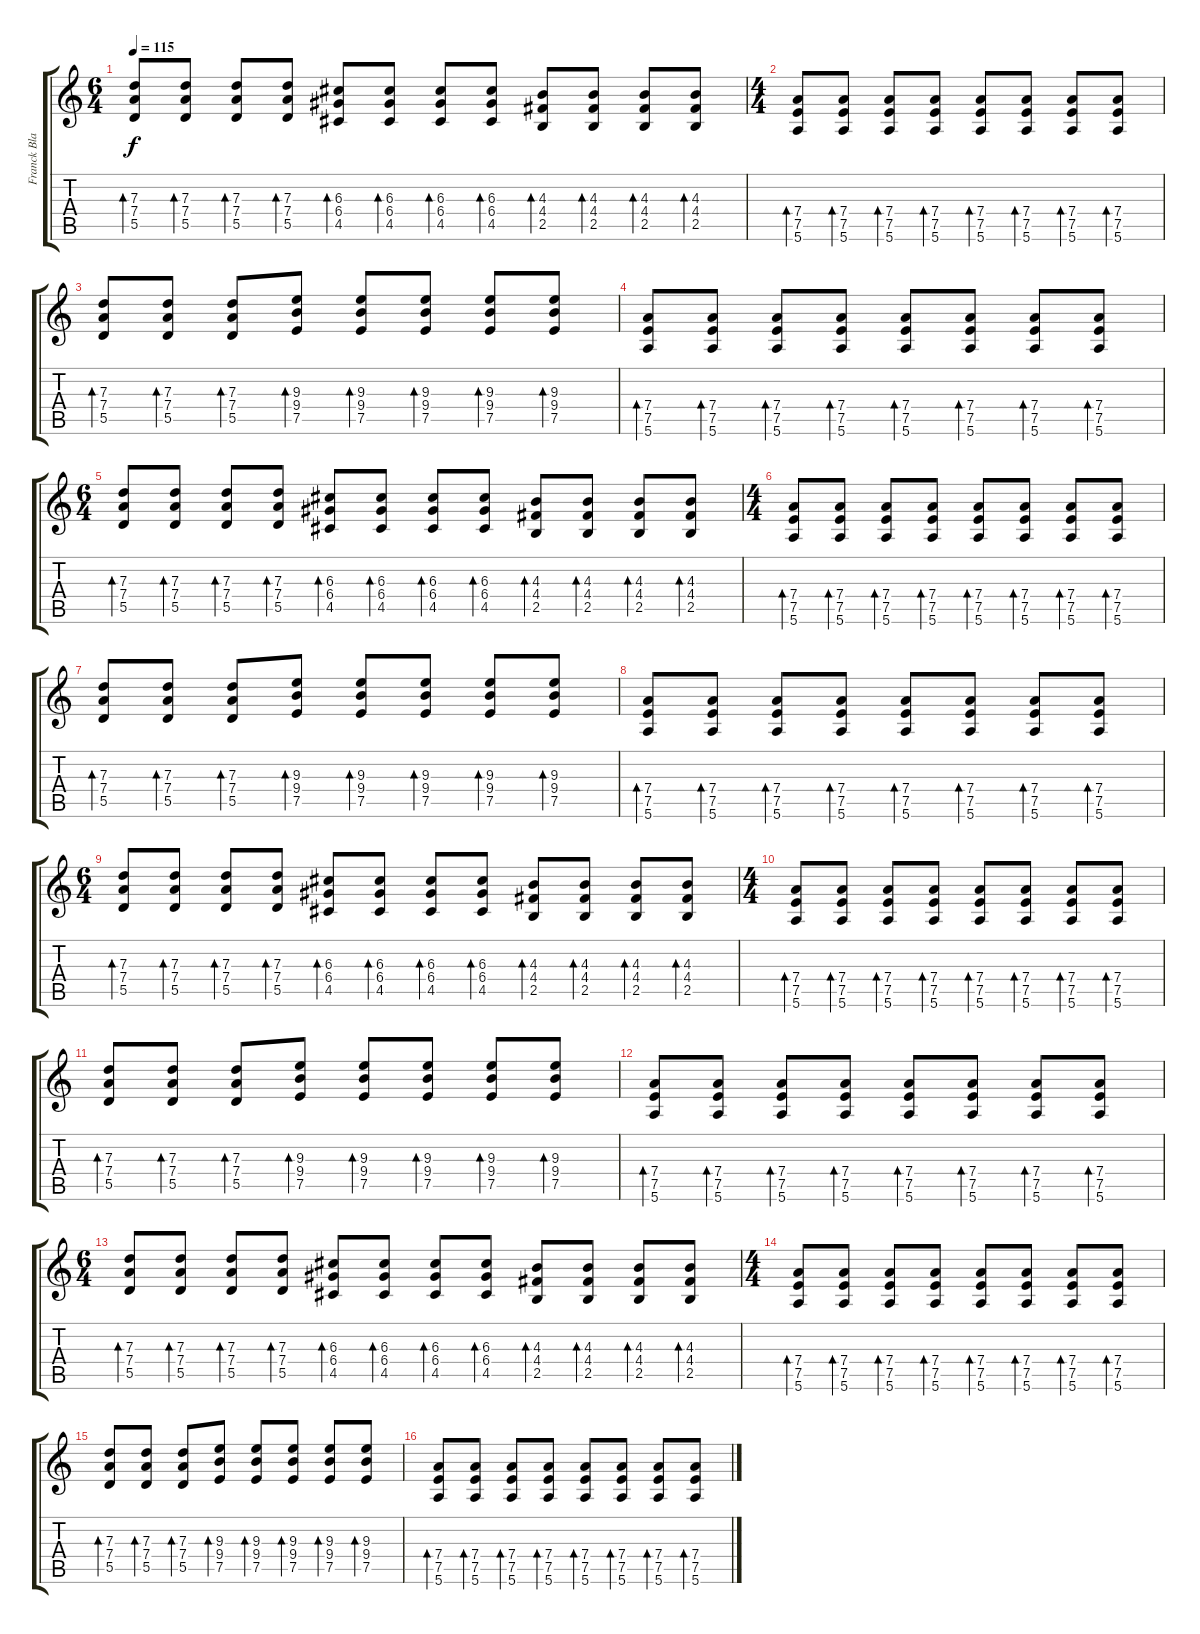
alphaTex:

\track ("Franck Black" "Franck Bla") {instrument overdrivenguitar}
\staff {score tabs}
\tuning (E4 B3 G3 D3 A2 E2) {hide}
\ts (6 4)
\tempo 115
\clef g2
\ks c
(7.3 7.4 5.5).8{bd 60 dy f} (7.3 7.4 5.5).8{bd 60} (7.3 7.4 5.5).8{bd 60} (7.3 7.4 5.5).8{bd 60} (6.3 6.4 4.5).8{bd 60} (6.3 6.4 4.5).8{bd 60} (6.3 6.4 4.5).8{bd 60} (6.3 6.4 4.5).8{bd 60} (4.3 4.4 2.5).8{bd 60} (4.3 4.4 2.5).8{bd 60} (4.3 4.4 2.5).8{bd 60} (4.3 4.4 2.5).8{bd 60} |
\ts (4 4)
(7.4 7.5 5.6).8{bd 60} (7.4 7.5 5.6).8{bd 60} (7.4 7.5 5.6).8{bd 60} (7.4 7.5 5.6).8{bd 60} (7.4 7.5 5.6).8{bd 60} (7.4 7.5 5.6).8{bd 60} (7.4 7.5 5.6).8{bd 60} (7.4 7.5 5.6).8{bd 60} |
(7.3 7.4 5.5).8{bd 60} (7.3 7.4 5.5).8{bd 60} (7.3 7.4 5.5).8{bd 60} (9.3 9.4 7.5).8{bd 60} (9.3 9.4 7.5).8{bd 60} (9.3 9.4 7.5).8{bd 60} (9.3 9.4 7.5).8{bd 60} (9.3 9.4 7.5).8{bd 60} |
(7.4 7.5 5.6).8{bd 60} (7.4 7.5 5.6).8{bd 60} (7.4 7.5 5.6).8{bd 60} (7.4 7.5 5.6).8{bd 60} (7.4 7.5 5.6).8{bd 60} (7.4 7.5 5.6).8{bd 60} (7.4 7.5 5.6).8{bd 60} (7.4 7.5 5.6).8{bd 60} |
\ts (6 4)
(7.3 7.4 5.5).8{bd 60} (7.3 7.4 5.5).8{bd 60} (7.3 7.4 5.5).8{bd 60} (7.3 7.4 5.5).8{bd 60} (6.3 6.4 4.5).8{bd 60} (6.3 6.4 4.5).8{bd 60} (6.3 6.4 4.5).8{bd 60} (6.3 6.4 4.5).8{bd 60} (4.3 4.4 2.5).8{bd 60} (4.3 4.4 2.5).8{bd 60} (4.3 4.4 2.5).8{bd 60} (4.3 4.4 2.5).8{bd 60} |
\ts (4 4)
(7.4 7.5 5.6).8{bd 60} (7.4 7.5 5.6).8{bd 60} (7.4 7.5 5.6).8{bd 60} (7.4 7.5 5.6).8{bd 60} (7.4 7.5 5.6).8{bd 60} (7.4 7.5 5.6).8{bd 60} (7.4 7.5 5.6).8{bd 60} (7.4 7.5 5.6).8{bd 60} |
(7.3 7.4 5.5).8{bd 60} (7.3 7.4 5.5).8{bd 60} (7.3 7.4 5.5).8{bd 60} (9.3 9.4 7.5).8{bd 60} (9.3 9.4 7.5).8{bd 60} (9.3 9.4 7.5).8{bd 60} (9.3 9.4 7.5).8{bd 60} (9.3 9.4 7.5).8{bd 60} |
(7.4 7.5 5.6).8{bd 60} (7.4 7.5 5.6).8{bd 60} (7.4 7.5 5.6).8{bd 60} (7.4 7.5 5.6).8{bd 60} (7.4 7.5 5.6).8{bd 60} (7.4 7.5 5.6).8{bd 60} (7.4 7.5 5.6).8{bd 60} (7.4 7.5 5.6).8{bd 60} |
\ts (6 4)
(7.3 7.4 5.5).8{bd 60} (7.3 7.4 5.5).8{bd 60} (7.3 7.4 5.5).8{bd 60} (7.3 7.4 5.5).8{bd 60} (6.3 6.4 4.5).8{bd 60} (6.3 6.4 4.5).8{bd 60} (6.3 6.4 4.5).8{bd 60} (6.3 6.4 4.5).8{bd 60} (4.3 4.4 2.5).8{bd 60} (4.3 4.4 2.5).8{bd 60} (4.3 4.4 2.5).8{bd 60} (4.3 4.4 2.5).8{bd 60} |
\ts (4 4)
(7.4 7.5 5.6).8{bd 60} (7.4 7.5 5.6).8{bd 60} (7.4 7.5 5.6).8{bd 60} (7.4 7.5 5.6).8{bd 60} (7.4 7.5 5.6).8{bd 60} (7.4 7.5 5.6).8{bd 60} (7.4 7.5 5.6).8{bd 60} (7.4 7.5 5.6).8{bd 60} |
(7.3 7.4 5.5).8{bd 60} (7.3 7.4 5.5).8{bd 60} (7.3 7.4 5.5).8{bd 60} (9.3 9.4 7.5).8{bd 60} (9.3 9.4 7.5).8{bd 60} (9.3 9.4 7.5).8{bd 60} (9.3 9.4 7.5).8{bd 60} (9.3 9.4 7.5).8{bd 60} |
(7.4 7.5 5.6).8{bd 60} (7.4 7.5 5.6).8{bd 60} (7.4 7.5 5.6).8{bd 60} (7.4 7.5 5.6).8{bd 60} (7.4 7.5 5.6).8{bd 60} (7.4 7.5 5.6).8{bd 60} (7.4 7.5 5.6).8{bd 60} (7.4 7.5 5.6).8{bd 60} |
\ts (6 4)
(7.3 7.4 5.5).8{bd 60} (7.3 7.4 5.5).8{bd 60} (7.3 7.4 5.5).8{bd 60} (7.3 7.4 5.5).8{bd 60} (6.3 6.4 4.5).8{bd 60} (6.3 6.4 4.5).8{bd 60} (6.3 6.4 4.5).8{bd 60} (6.3 6.4 4.5).8{bd 60} (4.3 4.4 2.5).8{bd 60} (4.3 4.4 2.5).8{bd 60} (4.3 4.4 2.5).8{bd 60} (4.3 4.4 2.5).8{bd 60} |
\ts (4 4)
(7.4 7.5 5.6).8{bd 60} (7.4 7.5 5.6).8{bd 60} (7.4 7.5 5.6).8{bd 60} (7.4 7.5 5.6).8{bd 60} (7.4 7.5 5.6).8{bd 60} (7.4 7.5 5.6).8{bd 60} (7.4 7.5 5.6).8{bd 60} (7.4 7.5 5.6).8{bd 60} |
(7.3 7.4 5.5).8{bd 60} (7.3 7.4 5.5).8{bd 60} (7.3 7.4 5.5).8{bd 60} (9.3 9.4 7.5).8{bd 60} (9.3 9.4 7.5).8{bd 60} (9.3 9.4 7.5).8{bd 60} (9.3 9.4 7.5).8{bd 60} (9.3 9.4 7.5).8{bd 60} |
(7.4 7.5 5.6).8{bd 60} (7.4 7.5 5.6).8{bd 60} (7.4 7.5 5.6).8{bd 60} (7.4 7.5 5.6).8{bd 60} (7.4 7.5 5.6).8{bd 60} (7.4 7.5 5.6).8{bd 60} (7.4 7.5 5.6).8{bd 60} (7.4 7.5 5.6).8{bd 60}
